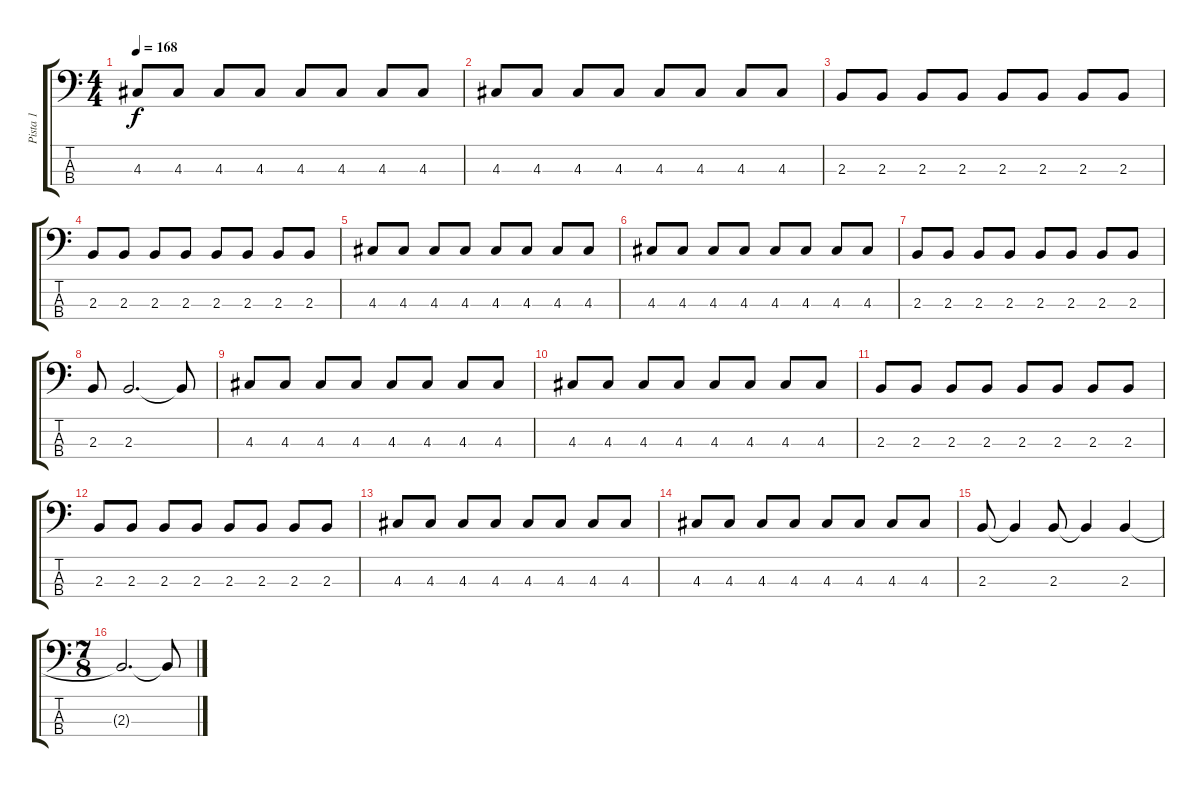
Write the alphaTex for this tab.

\track ("Pista 1" "Pista 1") {instrument electricbassfinger}
\staff {score tabs}
\tuning (G2 D2 A1 E1) {hide}
\ts (4 4)
\tempo 168
\clef f4
\ks c
4.3.8{dy f} 4.3.8 4.3.8 4.3.8 4.3.8 4.3.8 4.3.8 4.3.8 |
4.3.8 4.3.8 4.3.8 4.3.8 4.3.8 4.3.8 4.3.8 4.3.8 |
2.3.8 2.3.8 2.3.8 2.3.8 2.3.8 2.3.8 2.3.8 2.3.8 |
2.3.8 2.3.8 2.3.8 2.3.8 2.3.8 2.3.8 2.3.8 2.3.8 |
4.3.8 4.3.8 4.3.8 4.3.8 4.3.8 4.3.8 4.3.8 4.3.8 |
4.3.8 4.3.8 4.3.8 4.3.8 4.3.8 4.3.8 4.3.8 4.3.8 |
2.3.8 2.3.8 2.3.8 2.3.8 2.3.8 2.3.8 2.3.8 2.3.8 |
2.3.8 2.3.2{d} 2.3{t}.8 |
4.3.8 4.3.8 4.3.8 4.3.8 4.3.8 4.3.8 4.3.8 4.3.8 |
4.3.8 4.3.8 4.3.8 4.3.8 4.3.8 4.3.8 4.3.8 4.3.8 |
2.3.8 2.3.8 2.3.8 2.3.8 2.3.8 2.3.8 2.3.8 2.3.8 |
2.3.8 2.3.8 2.3.8 2.3.8 2.3.8 2.3.8 2.3.8 2.3.8 |
4.3.8 4.3.8 4.3.8 4.3.8 4.3.8 4.3.8 4.3.8 4.3.8 |
4.3.8 4.3.8 4.3.8 4.3.8 4.3.8 4.3.8 4.3.8 4.3.8 |
2.3.8 2.3{t}.4 2.3.8 2.3{t}.4 2.3.4 |
\ts (7 8)
2.3{t}.2{d} 2.3{t}.8
